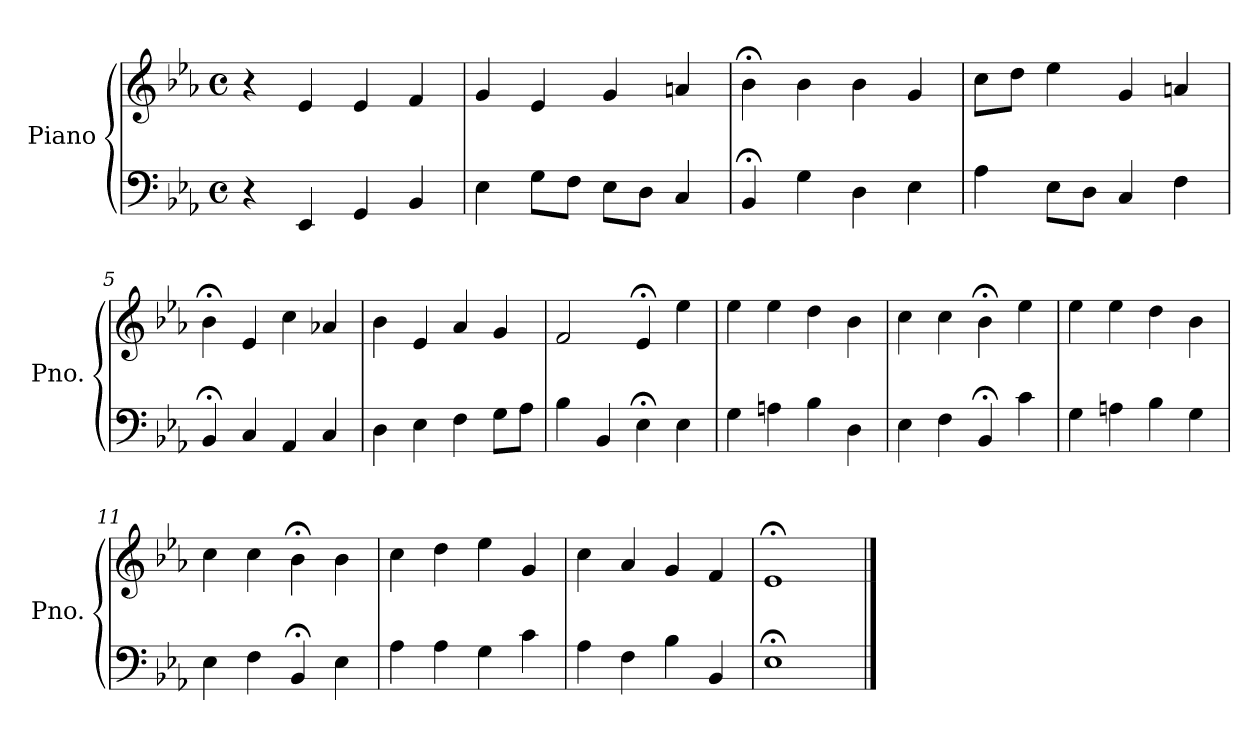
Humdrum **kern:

**kern	**kern
*part1	*part1
*staff2	*staff1
*I"Piano	*
*I'Pno.	*
*clefF4	*clefG2
*k[b-e-a-]	*k[b-e-a-]
*M4/4	*M4/4
*met(c)	*met(c)
=1	=1
4r	4r
4EE-/	4e-/
4GG/	4e-/
4BB-/	4f/
=2	=2
4E-\	4g/
8G\L	4e-/
8F\J	.
8E-\L	4g/
8D\J	.
4C/	4an/
=3	=3
4BB-;</	4b-;<\
4G\	4b-\
4D\	4b-\
4E-\	4g/
=4	=4
4A-\	8cc\L
.	8dd\J
8E-\L	4ee-\
8D\J	.
4C/	4g/
4F\	4an/
=5	=5
4BB-;</	4b-;<\
4C/	4e-/
4AA-/	4cc\
4C/	4a-X/
=6	=6
4D\	4b-\
4E-\	4e-/
4F\	4a-/
8G\L	4g/
8A-\J	.
!!LO:LB:g=z
=7	=7
4B-\	2f/
4BB-/	.
4E-;<\	4e-;</
4E-\	4ee-\
=8	=8
4G\	4ee-\
4An\	4ee-\
4B-\	4dd\
4D\	4b-\
=9	=9
4E-\	4cc\
4F\	4cc\
4BB-;</	4b-;<\
4c\	4ee-\
=10	=10
4G\	4ee-\
4An\	4ee-\
4B-\	4dd\
4G\	4b-\
=11	=11
4E-\	4cc\
4F\	4cc\
4BB-;</	4b-;<\
4E-\	4b-\
=12	=12
4A-\	4cc\
4A-\	4dd\
4G\	4ee-\
4c\	4g/
=13	=13
4A-\	4cc\
4F\	4a-/
4B-\	4g/
4BB-/	4f/
=14	=14
1E-;<	1e-;<
==	==
*-	*-
